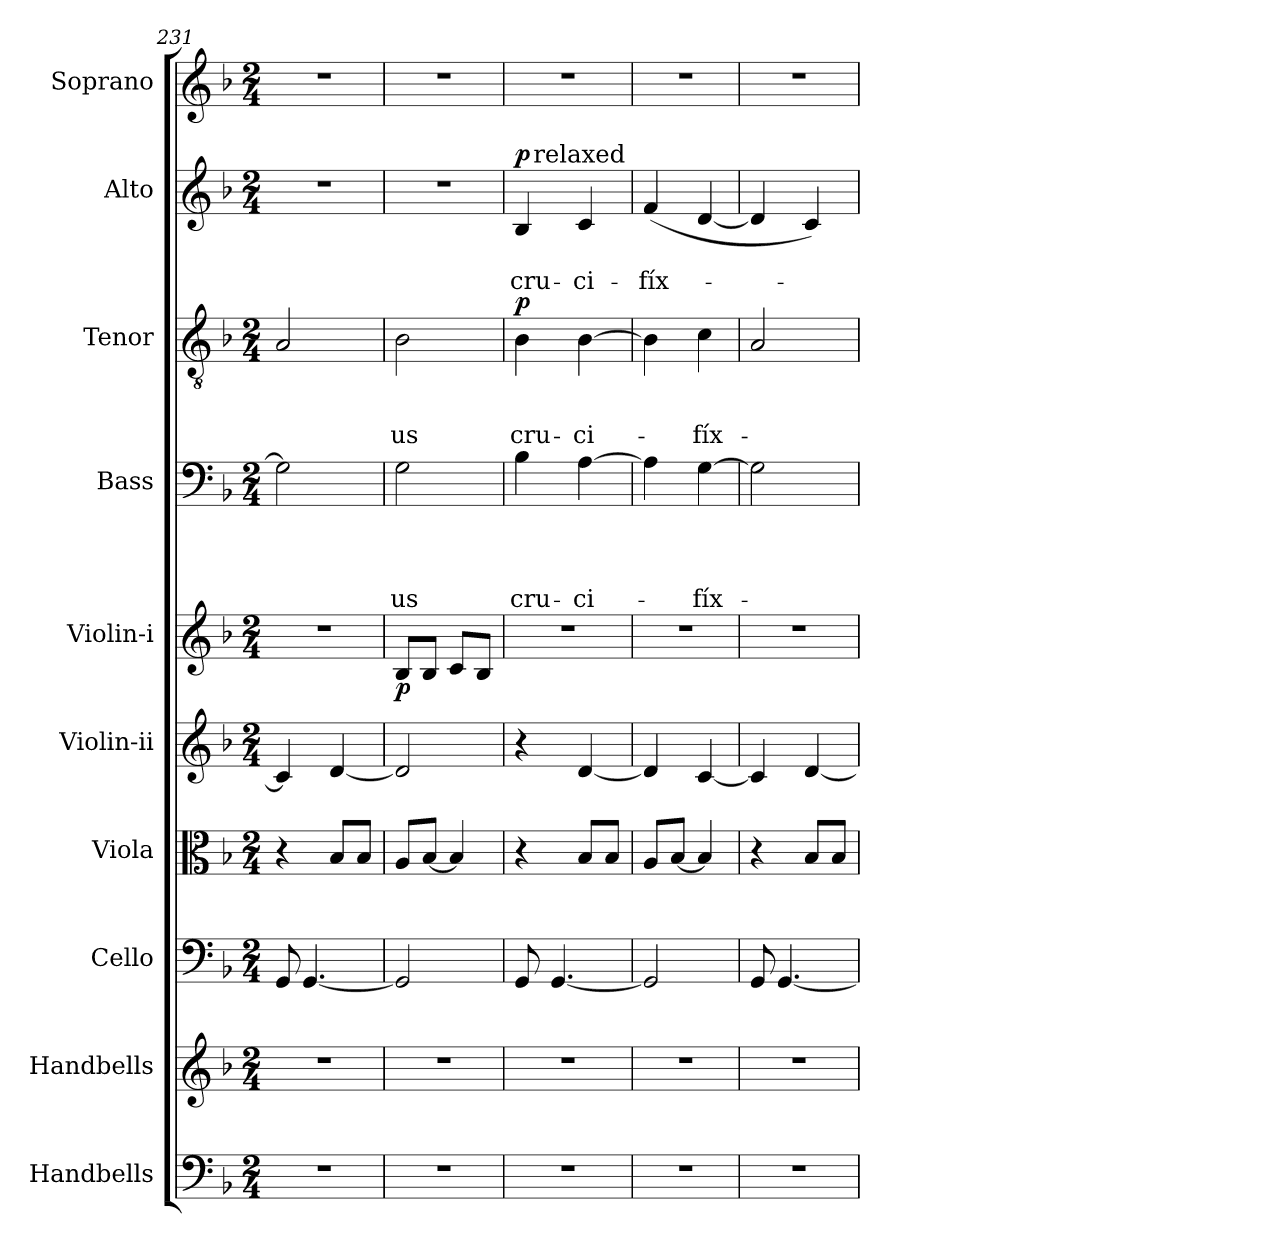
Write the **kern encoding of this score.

**kern	**kern	**kern	**kern	**kern	**kern	**dynam	**kern	**text	**text	**text	**text	**kern	**text	**text	**text	**dynam	**kern	**text	**text	**dynam	**kern
*part10	*part9	*part8	*part7	*part6	*part5	*part5	*part4	*part4	*part4	*part4	*part4	*part3	*part3	*part3	*part3	*part3	*part2	*part2	*part2	*part2	*part1
*staff10	*staff9	*staff8	*staff7	*staff6	*staff5	*staff5	*staff4	*staff4	*staff4	*staff4	*staff4	*staff3	*staff3	*staff3	*staff3	*staff3	*staff2	*staff2	*staff2	*staff2	*staff1
*I"Handbells	*I"Handbells	*I"Cello	*I"Viola	*I"Violin-ii	*I"Violin-i	*	*I"Bass	*	*	*	*	*I"Tenor	*	*	*	*	*I"Alto	*	*	*	*I"Soprano
*	*	*	*I'Vla.	*I'Vln.-ii	*I'Vln.-i	*	*I'B	*	*	*	*	*I'T	*	*	*	*	*I'A	*	*	*	*I'S
*clefF4	*clefG2	*clefF4	*clefC3	*clefG2	*clefG2	*	*clefF4	*	*	*	*	*clefGv2	*	*	*	*	*clefG2	*	*	*	*clefG2
*k[b-]	*k[b-]	*k[b-]	*k[b-]	*k[b-]	*k[b-]	*	*k[b-]	*	*	*	*	*k[b-]	*	*	*	*	*k[b-]	*	*	*	*k[b-]
*F:	*F:	*F:	*F:	*F:	*F:	*	*F:	*	*	*	*	*F:	*	*	*	*	*F:	*	*	*	*F:
*M2/4	*M2/4	*M2/4	*M2/4	*M2/4	*M2/4	*	*M2/4	*	*	*	*	*M2/4	*	*	*	*	*M2/4	*	*	*	*M2/4
=231	=231	=231	=231	=231	=231	=231	=231	=231	=231	=231	=231	=231	=231	=231	=231	=231	=231	=231	=231	=231	=231
!LO:N:vis=1	!LO:N:vis=1	!	!	!	!LO:N:vis=1	!	!	!	!	!	!	!	!	!	!	!	!LO:N:vis=1	!	!	!	!LO:N:vis=1
2r	2r	8GG/	4r	4c/]	2r	.	2G\]	.	.	.	.	2A/	.	.	.	.	2r	.	.	.	2r
.	.	[<4.GG/	.	.	.	.	.	.	.	.	.	.	.	.	.	.	.	.	.	.	.
.	.	.	8B-/L	[<4d/	.	.	.	.	.	.	.	.	.	.	.	.	.	.	.	.	.
.	.	.	8B-/J	.	.	.	.	.	.	.	.	.	.	.	.	.	.	.	.	.	.
=232	=232	=232	=232	=232	=232	=232	=232	=232	=232	=232	=232	=232	=232	=232	=232	=232	=232	=232	=232	=232	=232
!LO:N:vis=1	!LO:N:vis=1	!	!	!	!	!LO:DY:b	!	!	!	!	!LO:LY:b	!	!	!	!LO:LY:b	!	!LO:N:vis=1	!	!	!	!LO:N:vis=1
2r	2r	2GG/]	8A/L	2d/]	8B-/L	p	2G\	.	.	.	-us	2B-\	.	.	-us	.	2r	.	.	.	2r
.	.	.	[<8B-/J	.	8B-/J	.	.	.	.	.	.	.	.	.	.	.	.	.	.	.	.
.	.	.	4B-/]	.	8c/L	.	.	.	.	.	.	.	.	.	.	.	.	.	.	.	.
.	.	.	.	.	8B-/J	.	.	.	.	.	.	.	.	.	.	.	.	.	.	.	.
=233	=233	=233	=233	=233	=233	=233	=233	=233	=233	=233	=233	=233	=233	=233	=233	=233	=233	=233	=233	=233	=233
!LO:N:vis=1	!LO:N:vis=1	!	!	!	!LO:N:vis=1	!	!	!	!	!	!LO:LY:b	!	!	!	!LO:LY:b	!LO:DY:a	!	!	!LO:LY:b	!LO:DY:a	!LO:N:vis=1
*	*	*	*	*	*	*	*	*	*	*	*	*	*	*	*	*	*^	*	*	*	*
2r	2r	8GG/	4r	4r	2r	.	4B-\	.	.	.	cru-	4B-\	.	.	cru-	p	4B-/	16ryy	.	cru-	p	2r
!	!	!	!	!	!	!	!	!	!	!	!	!	!	!	!	!	!	!LO:TX:a:t=relaxed	!	!	!	!
.	.	.	.	.	.	.	.	.	.	.	.	.	.	.	.	.	.	4..ryy	.	.	.	.
.	.	[<4.GG/	.	.	.	.	.	.	.	.	.	.	.	.	.	.	.	.	.	.	.	.
!	!	!	!	!	!	!	!	!	!	!	!LO:LY:b	!	!	!	!LO:LY:b	!	!	!	!	!LO:LY:b	!	!
.	.	.	8B-/L	[<4d/	.	.	[>4A\	.	.	.	-ci-	[>4B-\	.	.	-ci-	.	4c/	.	.	-ci-	.	.
.	.	.	8B-/J	.	.	.	.	.	.	.	.	.	.	.	.	.	.	.	.	.	.	.
=234	=234	=234	=234	=234	=234	=234	=234	=234	=234	=234	=234	=234	=234	=234	=234	=234	=234	=234	=234	=234	=234	=234
!LO:N:vis=1	!LO:N:vis=1	!	!	!	!LO:N:vis=1	!	!	!	!	!	!	!	!	!	!	!	!	!	!	!LO:LY:b	!	!LO:N:vis=1
*	*	*	*	*	*	*	*	*	*	*	*	*	*	*	*	*	*v	*v	*	*	*	*
2r	2r	2GG/]	8A/L	4d/]	2r	.	4A\]	.	.	.	.	4B-\]	.	.	.	.	(<4f/	.	-fíx-	.	2r
.	.	.	[<8B-/J	.	.	.	.	.	.	.	.	.	.	.	.	.	.	.	.	.	.
!	!	!	!	!	!	!	!	!	!	!	!LO:LY:b	!	!	!	!LO:LY:b	!	!	!	!	!	!
.	.	.	4B-/]	[<4c/	.	.	[>4G\	.	.	.	-fíx-	4c\	.	.	-fíx-	.	[<4d/	.	.	.	.
=235	=235	=235	=235	=235	=235	=235	=235	=235	=235	=235	=235	=235	=235	=235	=235	=235	=235	=235	=235	=235	=235
!LO:N:vis=1	!LO:N:vis=1	!	!	!	!LO:N:vis=1	!	!	!	!	!	!	!	!	!	!	!	!	!	!	!	!LO:N:vis=1
2r	2r	8GG/	4r	4c/]	2r	.	2G\]	.	.	.	.	2A/	.	.	.	.	4d/]	.	.	.	2r
.	.	[<4.GG/	.	.	.	.	.	.	.	.	.	.	.	.	.	.	.	.	.	.	.
.	.	.	8B-/L	[<4d/	.	.	.	.	.	.	.	.	.	.	.	.	4c/)	.	.	.	.
.	.	.	8B-/J	.	.	.	.	.	.	.	.	.	.	.	.	.	.	.	.	.	.
=	=	=	=	=	=	=	=	=	=	=	=	=	=	=	=	=	=	=	=	=	=
*-	*-	*-	*-	*-	*-	*-	*-	*-	*-	*-	*-	*-	*-	*-	*-	*-	*-	*-	*-	*-	*-
